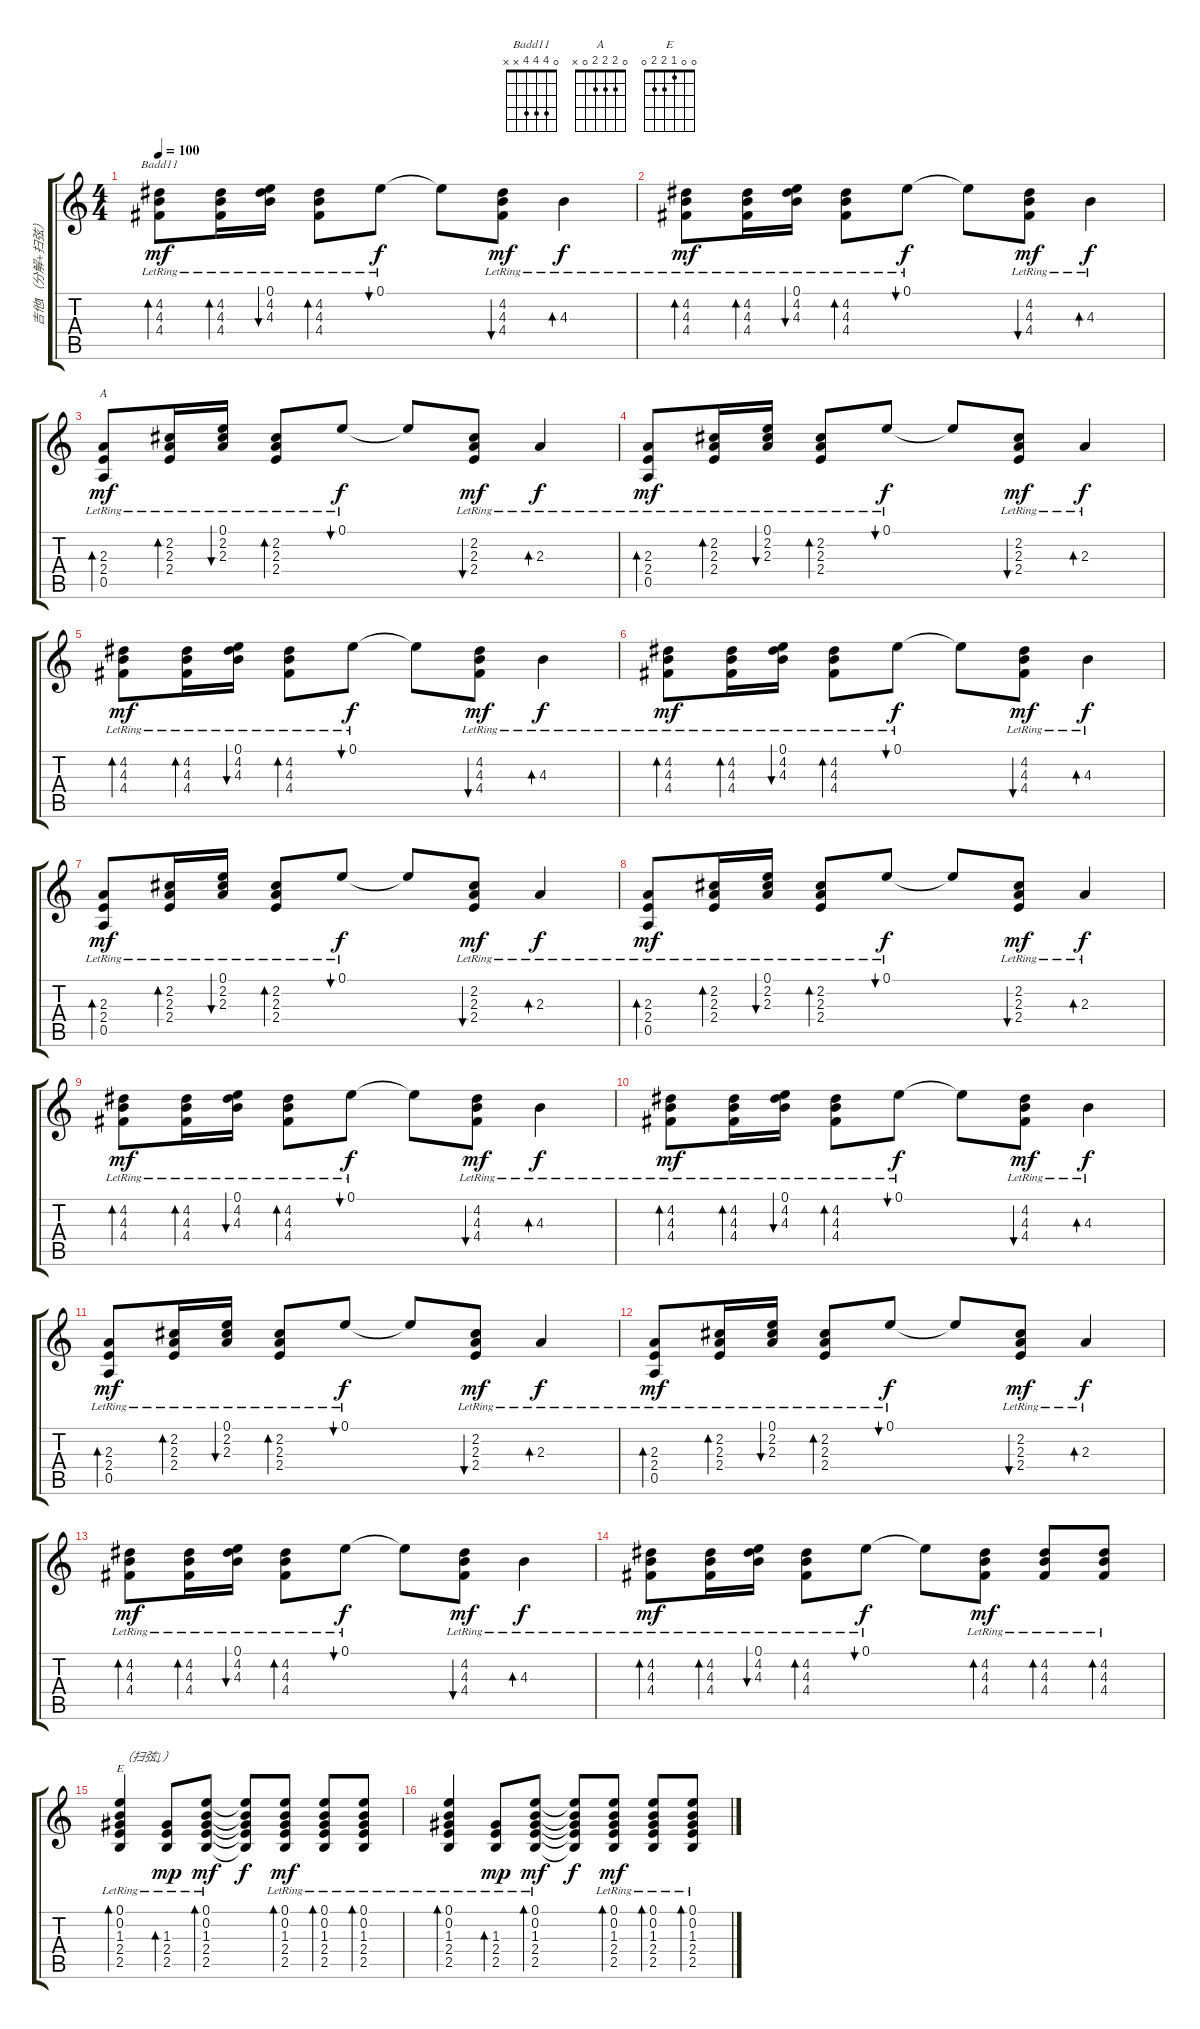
\track ("吉他Ⅰ（分解+扫弦）" "吉他Ⅰ（分解+扫弦）") {instrument acousticguitarsteel}
\staff {score tabs}
\tuning (E4 B3 G3 D3 A2 E2) {hide}
\chord ("Badd11" 0 4 4 4 x x)
\chord ("A" 0 2 2 2 0 x)
\chord ("E" 0 0 1 2 2 0)
\ts (4 4)
\tempo 100
\clef g2
\ks c
(4.2{lr} 4.3{lr} 4.4{lr}).8{bd 60 ch "Badd11" dy mf} (4.2{lr} 4.3{lr} 4.4{lr}).16{bd 60} (0.1{lr} 4.2{lr} 4.3{lr}).16{bu 60} (4.2{lr} 4.3{lr} 4.4{lr}).8{bd 60} 0.1{lr}.8{bu 60 dy f} 0.1{t}.8 (4.2{lr} 4.3 4.4).8{bu 60 dy mf} 4.3{lr}.4{bd 60 dy f} |
(4.2{lr} 4.3{lr} 4.4{lr}).8{bd 60 dy mf} (4.2{lr} 4.3{lr} 4.4{lr}).16{bd 60} (0.1{lr} 4.2{lr} 4.3{lr}).16{bu 60} (4.2{lr} 4.3{lr} 4.4{lr}).8{bd 60} 0.1{lr}.8{bu 60 dy f} 0.1{t}.8 (4.2{lr} 4.3 4.4).8{bu 60 dy mf} 4.3{lr}.4{bd 60 dy f} |
(2.3{lr} 2.4{lr} 0.5{lr}).8{bd 60 ch "A" dy mf} (2.2{lr} 2.3{lr} 2.4{lr}).16{bd 60} (0.1{lr} 2.2{lr} 2.3{lr}).16{bu 60} (2.2{lr} 2.3{lr} 2.4{lr}).8{bd 60} 0.1{lr}.8{bu 60 dy f} 0.1{t}.8 (2.2{lr} 2.3 2.4).8{bu 60 dy mf} 2.3{lr}.4{bd 60 dy f} |
(2.3{lr} 2.4{lr} 0.5{lr}).8{bd 60 dy mf} (2.2{lr} 2.3{lr} 2.4{lr}).16{bd 60} (0.1{lr} 2.2{lr} 2.3{lr}).16{bu 60} (2.2{lr} 2.3{lr} 2.4{lr}).8{bd 60} 0.1{lr}.8{bu 60 dy f} 0.1{t}.8 (2.2{lr} 2.3 2.4).8{bu 60 dy mf} 2.3{lr}.4{bd 60 dy f} |
(4.2{lr} 4.3{lr} 4.4{lr}).8{bd 60 dy mf} (4.2{lr} 4.3{lr} 4.4{lr}).16{bd 60} (0.1{lr} 4.2{lr} 4.3{lr}).16{bu 60} (4.2{lr} 4.3{lr} 4.4{lr}).8{bd 60} 0.1{lr}.8{bu 60 dy f} 0.1{t}.8 (4.2{lr} 4.3 4.4).8{bu 60 dy mf} 4.3{lr}.4{bd 60 dy f} |
(4.2{lr} 4.3{lr} 4.4{lr}).8{bd 60 dy mf} (4.2{lr} 4.3{lr} 4.4{lr}).16{bd 60} (0.1{lr} 4.2{lr} 4.3{lr}).16{bu 60} (4.2{lr} 4.3{lr} 4.4{lr}).8{bd 60} 0.1{lr}.8{bu 60 dy f} 0.1{t}.8 (4.2{lr} 4.3 4.4).8{bu 60 dy mf} 4.3{lr}.4{bd 60 dy f} |
(2.3{lr} 2.4{lr} 0.5{lr}).8{bd 60 dy mf} (2.2{lr} 2.3{lr} 2.4{lr}).16{bd 60} (0.1{lr} 2.2{lr} 2.3{lr}).16{bu 60} (2.2{lr} 2.3{lr} 2.4{lr}).8{bd 60} 0.1{lr}.8{bu 60 dy f} 0.1{t}.8 (2.2{lr} 2.3 2.4).8{bu 60 dy mf} 2.3{lr}.4{bd 60 dy f} |
(2.3{lr} 2.4{lr} 0.5{lr}).8{bd 60 dy mf} (2.2{lr} 2.3{lr} 2.4{lr}).16{bd 60} (0.1{lr} 2.2{lr} 2.3{lr}).16{bu 60} (2.2{lr} 2.3{lr} 2.4{lr}).8{bd 60} 0.1{lr}.8{bu 60 dy f} 0.1{t}.8 (2.2{lr} 2.3 2.4).8{bu 60 dy mf} 2.3{lr}.4{bd 60 dy f} |
(4.2{lr} 4.3{lr} 4.4{lr}).8{bd 60 dy mf} (4.2{lr} 4.3{lr} 4.4{lr}).16{bd 60} (0.1{lr} 4.2{lr} 4.3{lr}).16{bu 60} (4.2{lr} 4.3{lr} 4.4{lr}).8{bd 60} 0.1{lr}.8{bu 60 dy f} 0.1{t}.8 (4.2{lr} 4.3 4.4).8{bu 60 dy mf} 4.3{lr}.4{bd 60 dy f} |
(4.2{lr} 4.3{lr} 4.4{lr}).8{bd 60 dy mf} (4.2{lr} 4.3{lr} 4.4{lr}).16{bd 60} (0.1{lr} 4.2{lr} 4.3{lr}).16{bu 60} (4.2{lr} 4.3{lr} 4.4{lr}).8{bd 60} 0.1{lr}.8{bu 60 dy f} 0.1{t}.8 (4.2{lr} 4.3 4.4).8{bu 60 dy mf} 4.3{lr}.4{bd 60 dy f} |
(2.3{lr} 2.4{lr} 0.5{lr}).8{bd 60 dy mf} (2.2{lr} 2.3{lr} 2.4{lr}).16{bd 60} (0.1{lr} 2.2{lr} 2.3{lr}).16{bu 60} (2.2{lr} 2.3{lr} 2.4{lr}).8{bd 60} 0.1{lr}.8{bu 60 dy f} 0.1{t}.8 (2.2{lr} 2.3 2.4).8{bu 60 dy mf} 2.3{lr}.4{bd 60 dy f} |
(2.3{lr} 2.4{lr} 0.5{lr}).8{bd 60 dy mf} (2.2{lr} 2.3{lr} 2.4{lr}).16{bd 60} (0.1{lr} 2.2{lr} 2.3{lr}).16{bu 60} (2.2{lr} 2.3{lr} 2.4{lr}).8{bd 60} 0.1{lr}.8{bu 60 dy f} 0.1{t}.8 (2.2{lr} 2.3 2.4).8{bu 60 dy mf} 2.3{lr}.4{bd 60 dy f} |
(4.2{lr} 4.3{lr} 4.4{lr}).8{bd 60 dy mf} (4.2{lr} 4.3{lr} 4.4{lr}).16{bd 60} (0.1{lr} 4.2{lr} 4.3{lr}).16{bu 60} (4.2{lr} 4.3{lr} 4.4{lr}).8{bd 60} 0.1{lr}.8{bu 60 dy f} 0.1{t}.8 (4.2{lr} 4.3 4.4).8{bu 60 dy mf} 4.3{lr}.4{bd 60 dy f} |
(4.2{lr} 4.3{lr} 4.4{lr}).8{bd 60 dy mf} (4.2{lr} 4.3{lr} 4.4{lr}).16{bd 60} (0.1{lr} 4.2{lr} 4.3{lr}).16{bu 60} (4.2{lr} 4.3{lr} 4.4{lr}).8{bd 60} 0.1{lr}.8{bu 60 dy f} 0.1{t}.8 (4.2{lr} 4.3 4.4).8{bd 30 dy mf} (4.2{lr} 4.3{lr} 4.4{lr}).8{bd 30} (4.2{lr} 4.3{lr} 4.4{lr}).8{bd 30} |
(0.1{lr} 0.2{lr} 1.3{lr} 2.4{lr} 2.5{lr}).4{bd 30 ch "E" txt "（扫弦↓）"} (1.3 2.4{lr} 2.5{lr}).8{bd 30 dy mp} (0.1{lr} 0.2{lr} 1.3{lr} 2.4{lr} 2.5{lr}).8{bd 30 dy mf} (0.1{t} 0.2{t} 1.3{t} 2.4{t} 2.5{t}).8{dy f} (0.1 0.2 1.3{lr} 2.4{lr} 2.5{lr}).8{bd 30 dy mf} (0.1 0.2 1.3{lr} 2.4{lr} 2.5{lr}).8{bd 30} (0.1{lr} 0.2{lr} 1.3{lr} 2.4{lr} 2.5{lr}).8{bd 30} |
(0.1{lr} 0.2{lr} 1.3{lr} 2.4{lr} 2.5{lr}).4{bd 30} (1.3 2.4{lr} 2.5{lr}).8{bd 30 dy mp} (0.1{lr} 0.2{lr} 1.3{lr} 2.4{lr} 2.5{lr}).8{bd 30 dy mf} (0.1{t} 0.2{t} 1.3{t} 2.4{t} 2.5{t}).8{dy f} (0.1 0.2 1.3{lr} 2.4{lr} 2.5{lr}).8{bd 30 dy mf} (0.1 0.2 1.3{lr} 2.4{lr} 2.5{lr}).8{bd 30} (0.1{lr} 0.2{lr} 1.3{lr} 2.4{lr} 2.5{lr}).8{bd 30}
